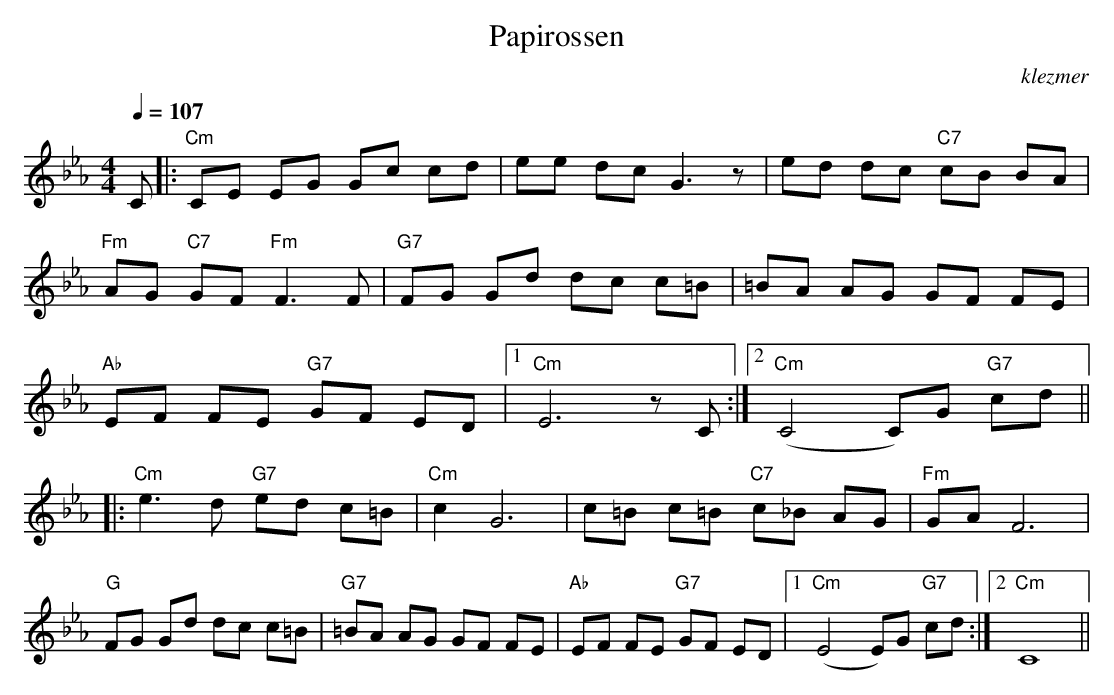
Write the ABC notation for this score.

X:1
T:Papirossen
O:klezmer
M:4/4
L:1/8
Q:1/4=107
K:Cm
V:1
C |:"Cm" CE EG Gc cd|ee dc G3z|ed dc "C7"cB BA|
"Fm" AG "C7"GF "Fm"F3 F|"G7" FG Gd dc c=B |=BA AG GF FE|
"Ab" EF FE "G7" GF ED|1 "Cm" E6 z C:|2 "Cm" (C4 C)G "G7" cd||
|:"Cm" e3d"G7" ed c=B|"Cm" c2 G6 |c=B c=B "C7" c_B AG |"Fm" GA F6 |
"G" FG Gd dc c=B |"G7" =BA AG GF FE |"Ab" EF FE "G7" GF ED |1 "Cm" (E4 E)G "G7" cd :|2"Cm" C8 ||
